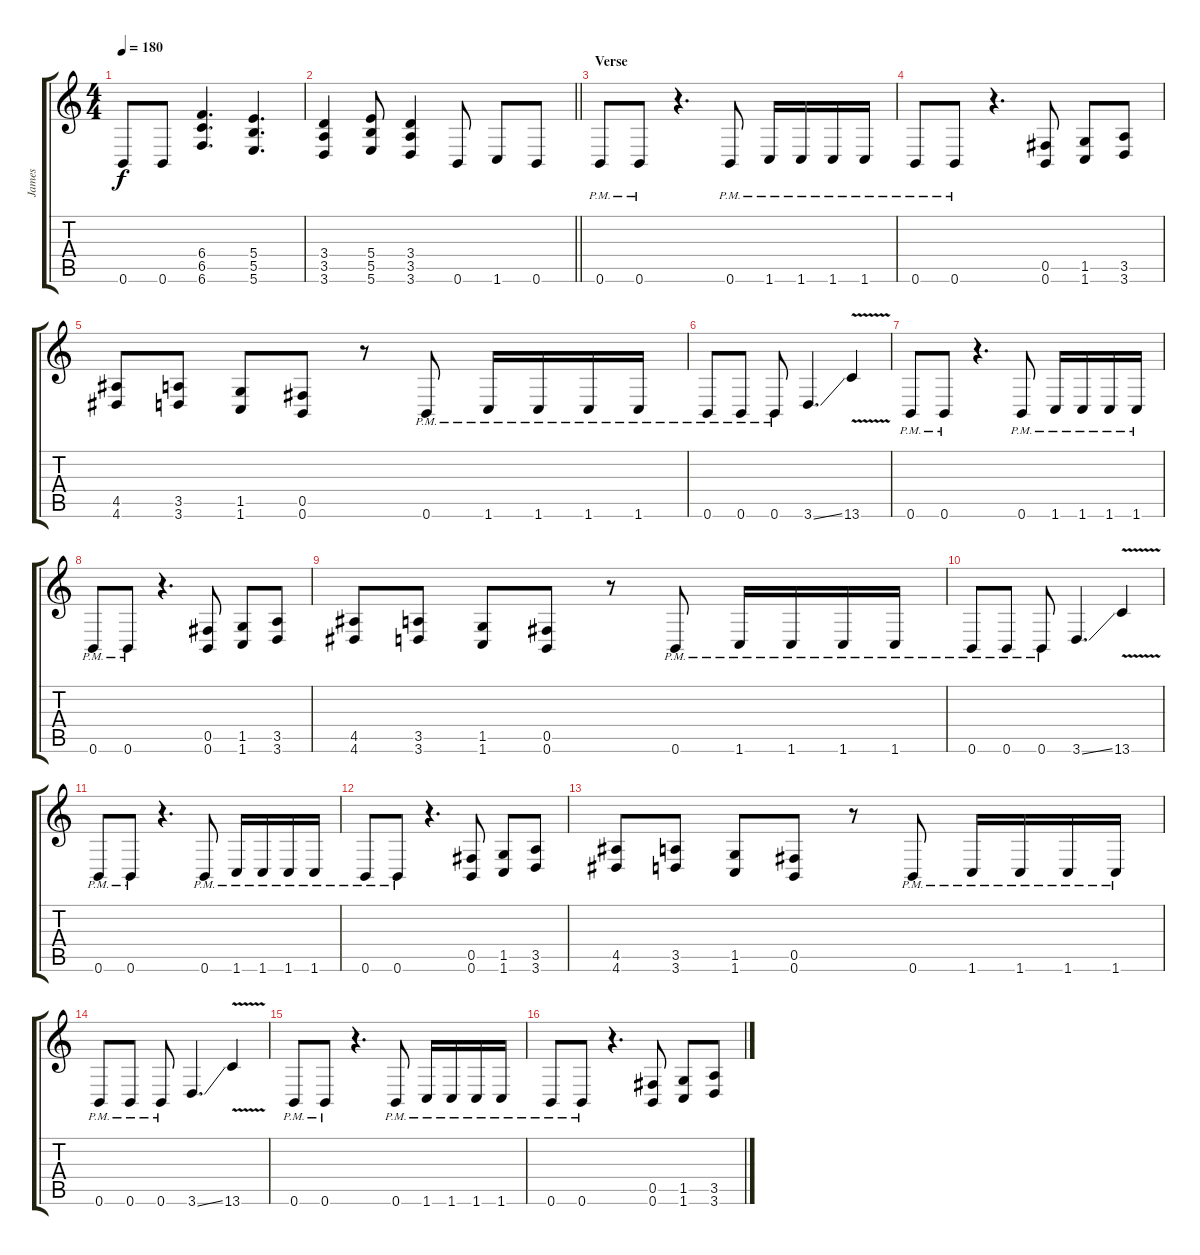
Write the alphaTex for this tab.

\track ("James" "James") {instrument distortionguitar}
\staff {score tabs}
\tuning (Db4 Ab3 E3 B2 Gb2 B1) {hide}
\ts (4 4)
\tempo 180
\clef g2
\ks c
0.6.8{dy f} 0.6.8 (6.4 6.5 6.6).4{d} (5.4 5.5 5.6).4{d} |
\barLineRight lightlight
(3.4 3.5 3.6).4 (5.4 5.5 5.6).8 (3.4 3.5 3.6).4 0.6.8 1.6.8 0.6.8 |
\section ("" "Verse")
0.6{pm}.8 0.6{pm}.8 r.4{d} 0.6{pm}.8 1.6{pm}.16 1.6{pm}.16 1.6{pm}.16 1.6{pm}.16 |
0.6{pm}.8 0.6{pm}.8 r.4{d} (0.5 0.6).8 (1.5 1.6).8 (3.5 3.6).8 |
(4.5 4.6).8 (3.5 3.6).8 (1.5 1.6).8 (0.5 0.6).8 r.8 0.6{pm}.8 1.6{pm}.16 1.6{pm}.16 1.6{pm}.16 1.6{pm}.16 |
0.6{pm}.8 0.6{pm}.8 0.6{pm}.8 3.6{ss}.4{d} 13.6{v}.4 |
0.6{pm}.8 0.6{pm}.8 r.4{d} 0.6{pm}.8 1.6{pm}.16 1.6{pm}.16 1.6{pm}.16 1.6{pm}.16 |
0.6{pm}.8 0.6{pm}.8 r.4{d} (0.5 0.6).8 (1.5 1.6).8 (3.5 3.6).8 |
(4.5 4.6).8 (3.5 3.6).8 (1.5 1.6).8 (0.5 0.6).8 r.8 0.6{pm}.8 1.6{pm}.16 1.6{pm}.16 1.6{pm}.16 1.6{pm}.16 |
0.6{pm}.8 0.6{pm}.8 0.6{pm}.8 3.6{ss}.4{d} 13.6{v}.4 |
0.6{pm}.8 0.6{pm}.8 r.4{d} 0.6{pm}.8 1.6{pm}.16 1.6{pm}.16 1.6{pm}.16 1.6{pm}.16 |
0.6{pm}.8 0.6{pm}.8 r.4{d} (0.5 0.6).8 (1.5 1.6).8 (3.5 3.6).8 |
(4.5 4.6).8 (3.5 3.6).8 (1.5 1.6).8 (0.5 0.6).8 r.8 0.6{pm}.8 1.6{pm}.16 1.6{pm}.16 1.6{pm}.16 1.6{pm}.16 |
0.6{pm}.8 0.6{pm}.8 0.6{pm}.8 3.6{ss}.4{d} 13.6{v}.4 |
0.6{pm}.8 0.6{pm}.8 r.4{d} 0.6{pm}.8 1.6{pm}.16 1.6{pm}.16 1.6{pm}.16 1.6{pm}.16 |
0.6{pm}.8 0.6{pm}.8 r.4{d} (0.5 0.6).8 (1.5 1.6).8 (3.5 3.6).8
